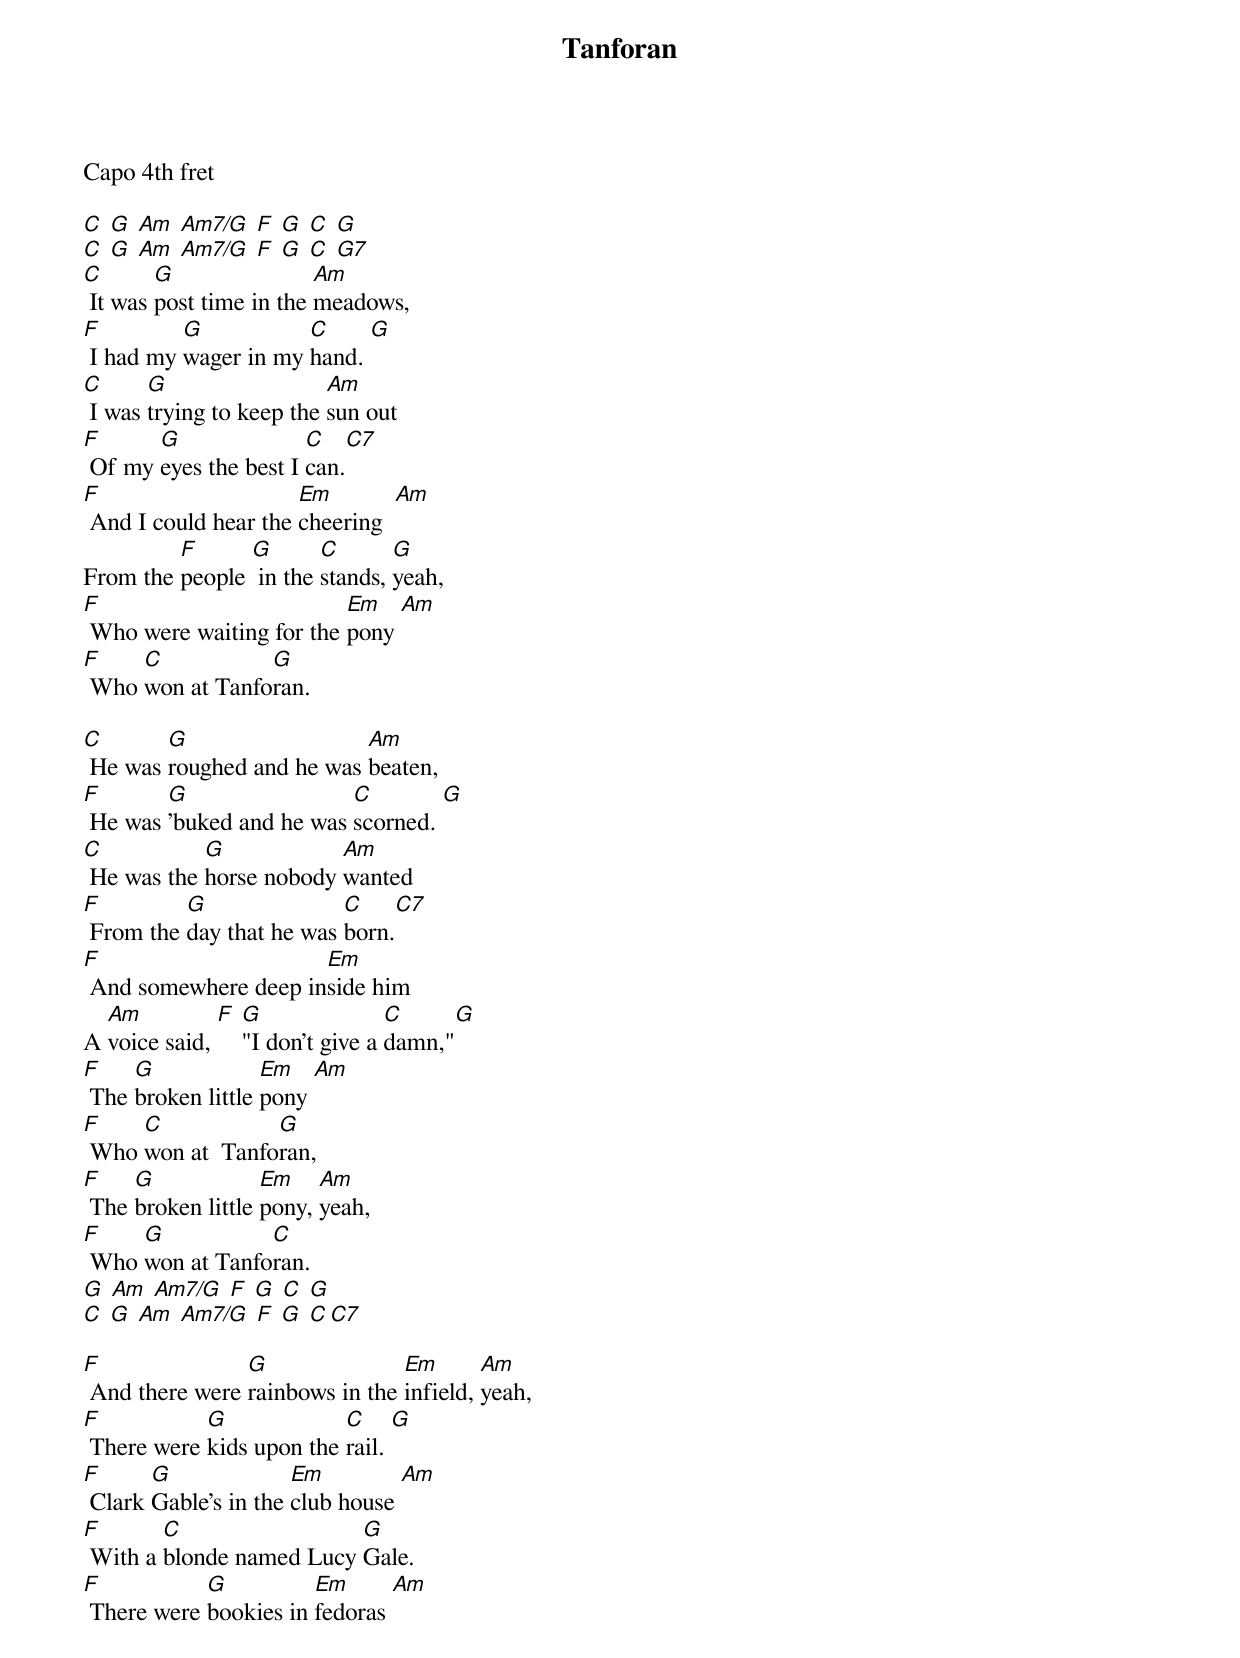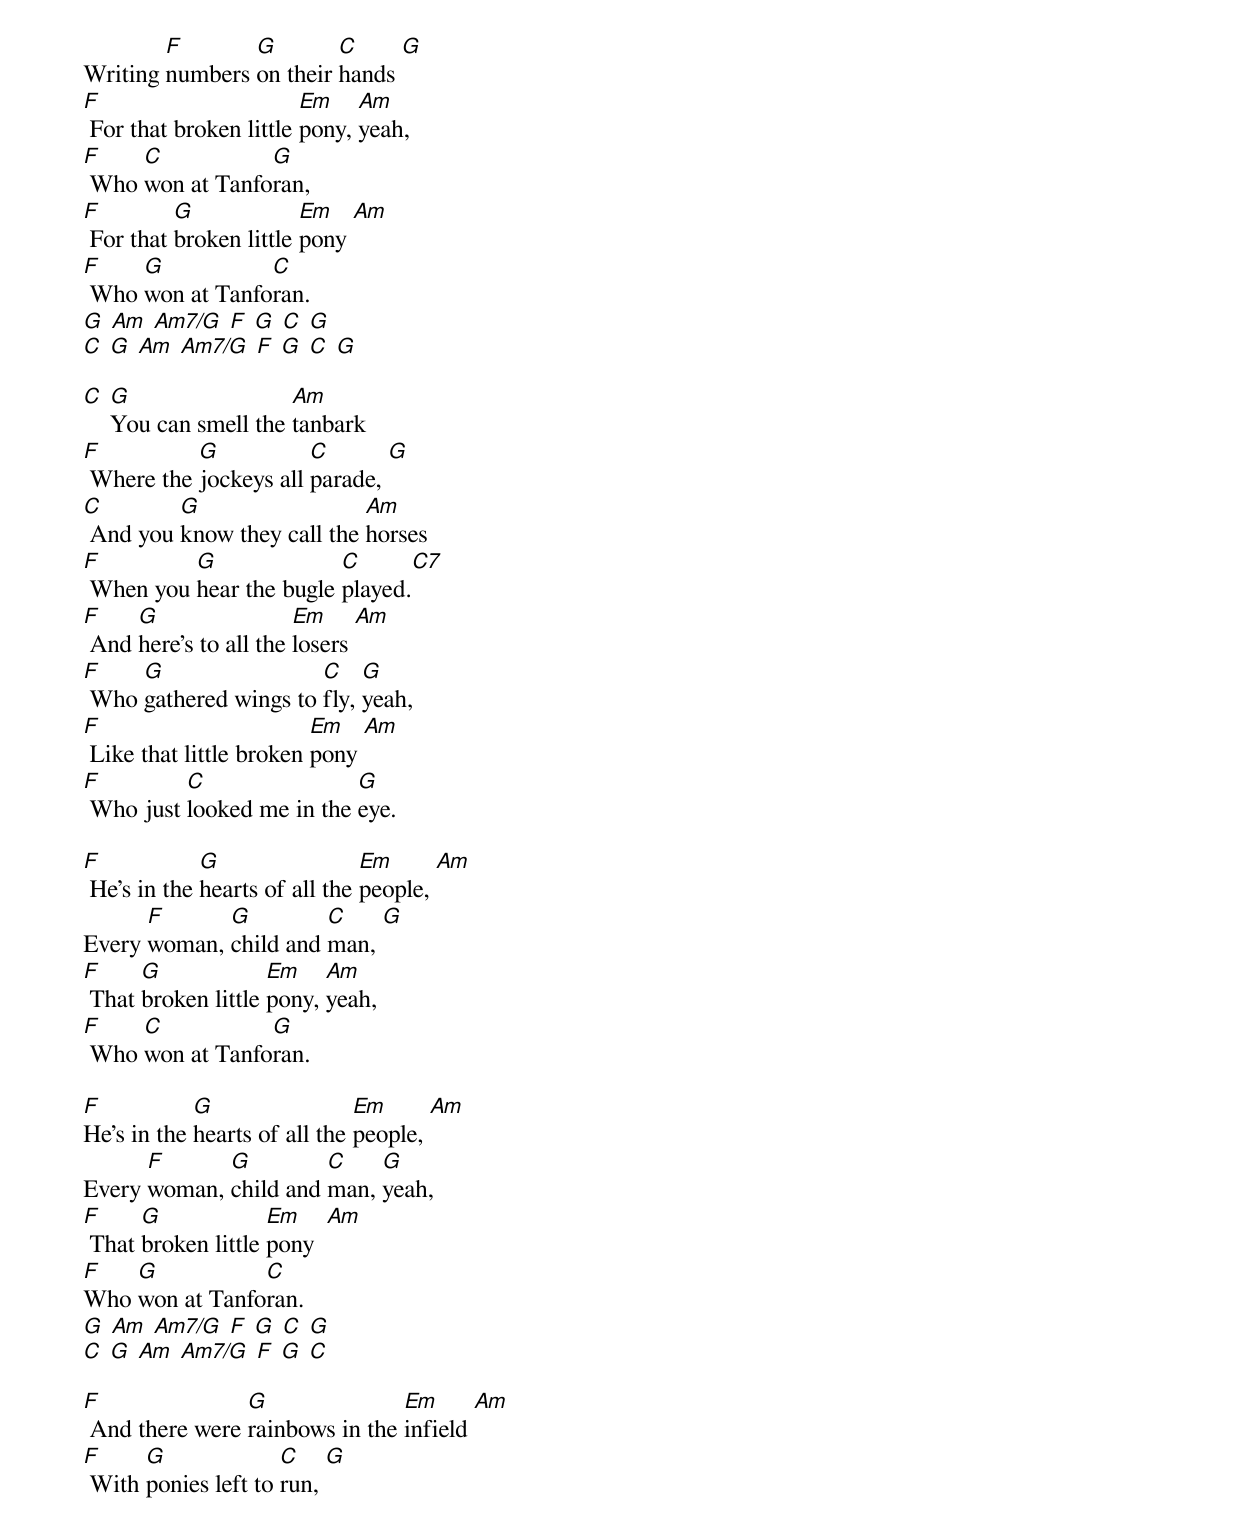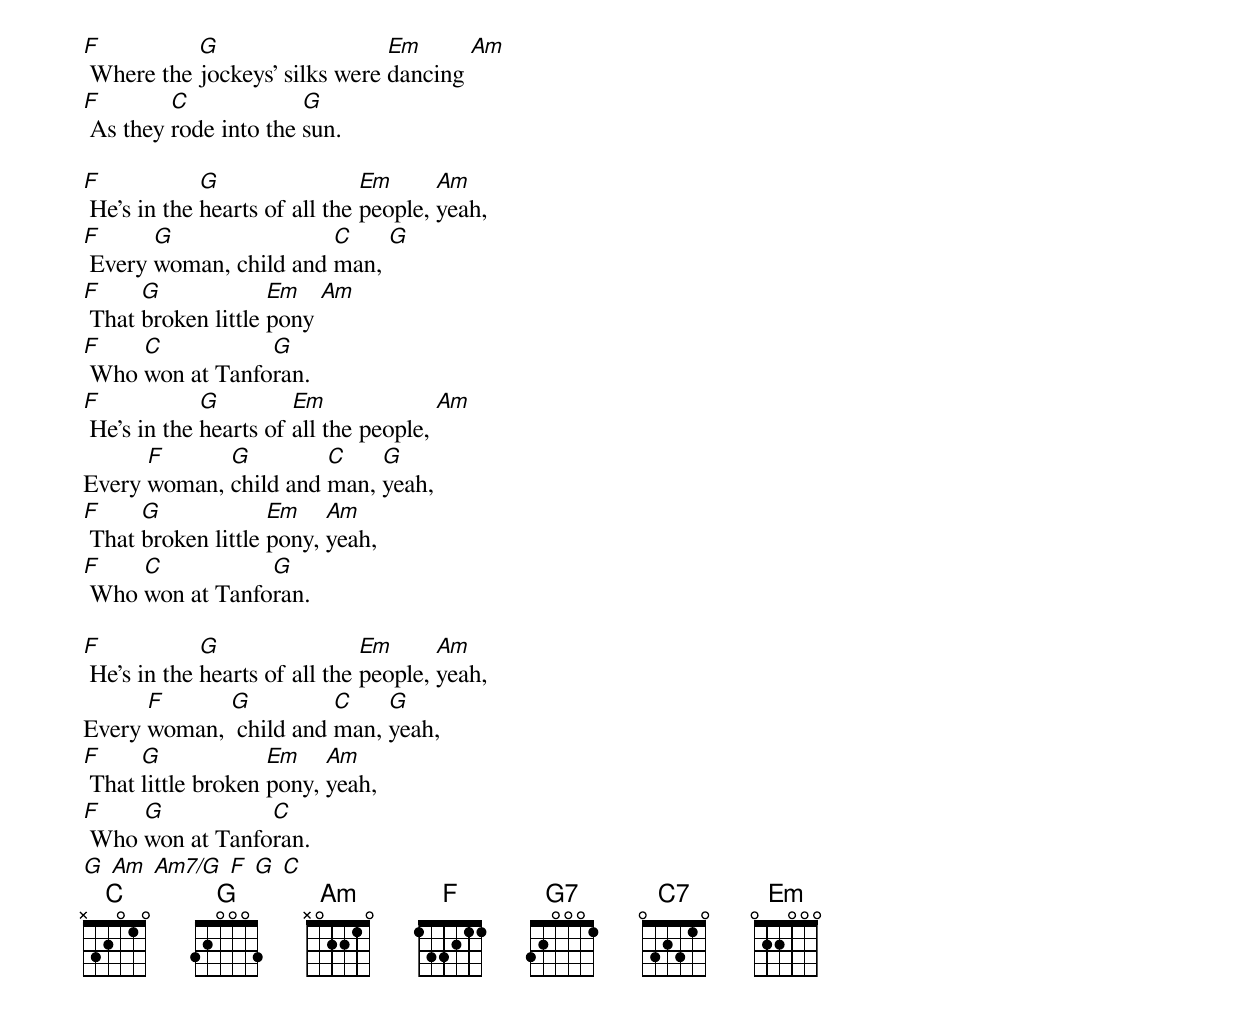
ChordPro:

{title: Tanforan}
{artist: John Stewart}
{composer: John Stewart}
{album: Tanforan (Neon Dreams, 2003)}

Capo 4th fret

[C] [G] [Am] [Am7/G] [F] [G] [C] [G]
[C] [G] [Am] [Am7/G] [F] [G] [C] [G7]
[C] It was [G]post time in the [Am]meadows,
[F] I had my [G]wager in my [C]hand. [G]
[C] I was [G]trying to keep the [Am]sun out
[F] Of my [G]eyes the best I [C]can.[C7]
[F] And I could hear the [Em]cheering  [Am]
From the [F]people [G] in the [C]stands, [G]yeah,
[F] Who were waiting for the [Em]pony [Am]
[F] Who [C]won at Tanfo[G]ran.

[C] He was [G]roughed and he was [Am]beaten,
[F] He was [G]'buked and he was [C]scorned. [G]
[C] He was the [G]horse nobody [Am]wanted
[F] From the [G]day that he was [C]born.[C7]
[F] And somewhere deep in[Em]side him
A [Am]voice said, [F] [G]"I don't give a [C]damn,"[G]
[F] The [G]broken little [Em]pony [Am]
[F] Who [C]won at  Tanfo[G]ran,
[F] The [G]broken little [Em]pony, [Am]yeah,
[F] Who [G]won at Tanfo[C]ran.
[G] [Am] [Am7/G] [F] [G] [C] [G]
[C] [G] [Am] [Am7/G] [F] [G] [C][C7]

[F] And there were [G]rainbows in the [Em]infield, [Am]yeah,
[F] There were [G]kids upon the [C]rail. [G]
[F] Clark [G]Gable's in the [Em]club house [Am]
[F] With a [C]blonde named Lucy [G]Gale.
[F] There were [G]bookies in [Em]fedoras [Am]
Writing [F]numbers [G]on their [C]hands [G]
[F] For that broken little [Em]pony, [Am]yeah,
[F] Who [C]won at Tanfo[G]ran,
[F] For that [G]broken little [Em]pony [Am]
[F] Who [G]won at Tanfo[C]ran.
[G] [Am] [Am7/G] [F] [G] [C] [G]
[C] [G] [Am] [Am7/G] [F] [G] [C] [G]

[C] [G]You can smell the [Am]tanbark
[F] Where the [G]jockeys all [C]parade, [G]
[C] And you [G]know they call the [Am]horses
[F] When you [G]hear the bugle [C]played.[C7]
[F] And [G]here's to all the [Em]losers [Am]
[F] Who [G]gathered wings to [C]fly, [G]yeah,
[F] Like that little broken [Em]pony [Am]
[F] Who just [C]looked me in the [G]eye.

[F] He's in the [G]hearts of all the [Em]people, [Am]
Every [F]woman, [G]child and [C]man, [G]
[F] That [G]broken little [Em]pony, [Am]yeah,
[F] Who [C]won at Tanfo[G]ran.

[F]He's in the [G]hearts of all the [Em]people, [Am]
Every [F]woman, [G]child and [C]man, [G]yeah,
[F] That [G]broken little [Em]pony  [Am]
[F]Who [G]won at Tanfo[C]ran.
[G] [Am] [Am7/G] [F] [G] [C] [G]
[C] [G] [Am] [Am7/G] [F] [G] [C]

[F] And there were [G]rainbows in the [Em]infield [Am]
[F] With [G]ponies left to [C]run, [G]
[F] Where the [G]jockeys' silks were [Em]dancing [Am]
[F] As they [C]rode into the [G]sun.

[F] He's in the [G]hearts of all the [Em]people, [Am]yeah,
[F] Every [G]woman, child and [C]man, [G]
[F] That [G]broken little [Em]pony [Am]
[F] Who [C]won at Tanfo[G]ran.
[F] He's in the [G]hearts of [Em]all the people, [Am]
Every [F]woman, [G]child and [C]man, [G]yeah,
[F] That [G]broken little [Em]pony, [Am]yeah,
[F] Who [C]won at Tanfo[G]ran.

[F] He's in the [G]hearts of all the [Em]people, [Am]yeah,
Every [F]woman, [G] child and [C]man, [G]yeah,
[F] That [G]little broken [Em]pony, [Am]yeah,
[F] Who [G]won at Tanfo[C]ran.
[G] [Am] [Am7/G] [F] [G] [C]
